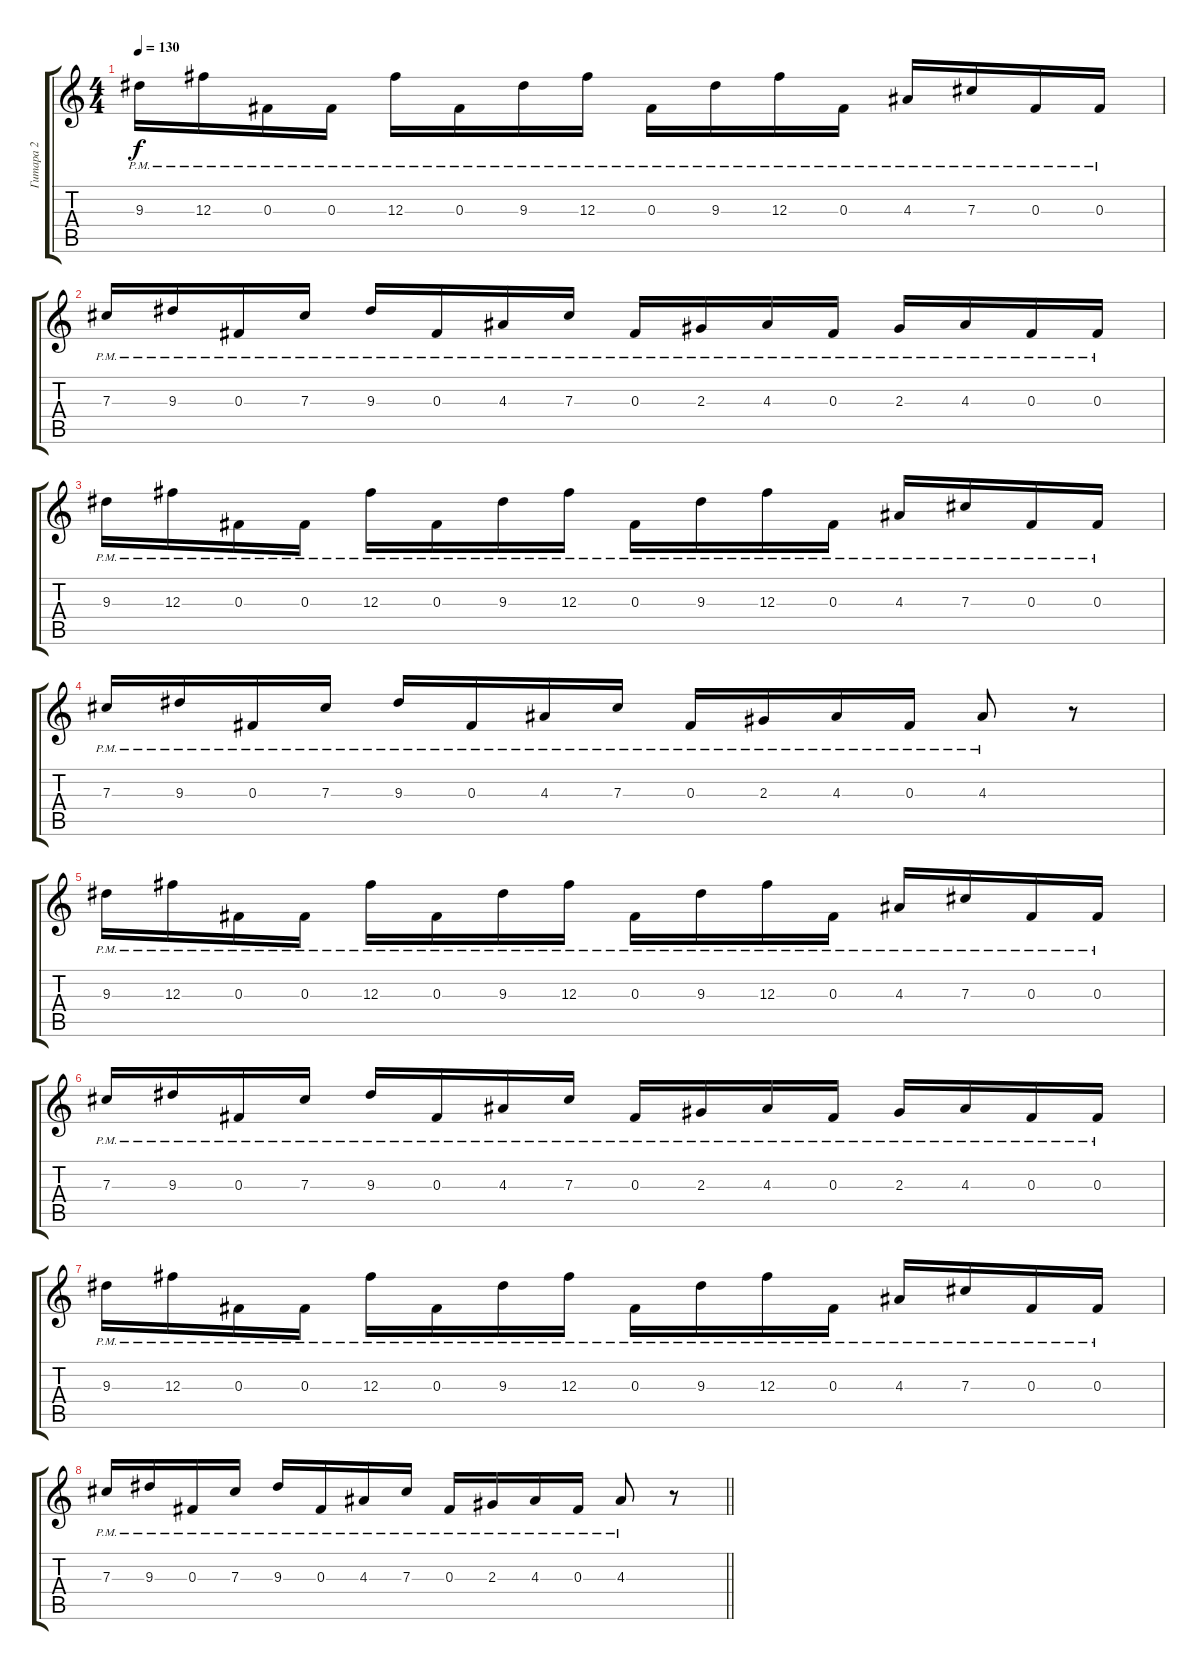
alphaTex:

\track ("Гитара 2" "Гитара 2") {instrument distortionguitar}
\staff {score tabs}
\tuning (Eb4 Bb3 Gb3 Db3 Ab2 Eb2) {hide}
\ts (4 4)
\tempo 130
\clef g2
\ks c
9.3{pm}.16{dy f} 12.3{pm}.16 0.3{pm}.16 0.3{pm}.16 12.3{pm}.16 0.3{pm}.16 9.3{pm}.16 12.3{pm}.16 0.3{pm}.16 9.3{pm}.16 12.3{pm}.16 0.3{pm}.16 4.3{pm}.16 7.3{pm}.16 0.3{pm}.16 0.3{pm}.16 |
7.3{pm}.16 9.3{pm}.16 0.3{pm}.16 7.3{pm}.16 9.3{pm}.16 0.3{pm}.16 4.3{pm}.16 7.3{pm}.16 0.3{pm}.16 2.3{pm}.16 4.3{pm}.16 0.3{pm}.16 2.3{pm}.16 4.3{pm}.16 0.3{pm}.16 0.3{pm}.16 |
9.3{pm}.16 12.3{pm}.16 0.3{pm}.16 0.3{pm}.16 12.3{pm}.16 0.3{pm}.16 9.3{pm}.16 12.3{pm}.16 0.3{pm}.16 9.3{pm}.16 12.3{pm}.16 0.3{pm}.16 4.3{pm}.16 7.3{pm}.16 0.3{pm}.16 0.3{pm}.16 |
7.3{pm}.16 9.3{pm}.16 0.3{pm}.16 7.3{pm}.16 9.3{pm}.16 0.3{pm}.16 4.3{pm}.16 7.3{pm}.16 0.3{pm}.16 2.3{pm}.16 4.3{pm}.16 0.3{pm}.16 4.3{pm}.8 r.8 |
9.3{pm}.16 12.3{pm}.16 0.3{pm}.16 0.3{pm}.16 12.3{pm}.16 0.3{pm}.16 9.3{pm}.16 12.3{pm}.16 0.3{pm}.16 9.3{pm}.16 12.3{pm}.16 0.3{pm}.16 4.3{pm}.16 7.3{pm}.16 0.3{pm}.16 0.3{pm}.16 |
7.3{pm}.16 9.3{pm}.16 0.3{pm}.16 7.3{pm}.16 9.3{pm}.16 0.3{pm}.16 4.3{pm}.16 7.3{pm}.16 0.3{pm}.16 2.3{pm}.16 4.3{pm}.16 0.3{pm}.16 2.3{pm}.16 4.3{pm}.16 0.3{pm}.16 0.3{pm}.16 |
9.3{pm}.16 12.3{pm}.16 0.3{pm}.16 0.3{pm}.16 12.3{pm}.16 0.3{pm}.16 9.3{pm}.16 12.3{pm}.16 0.3{pm}.16 9.3{pm}.16 12.3{pm}.16 0.3{pm}.16 4.3{pm}.16 7.3{pm}.16 0.3{pm}.16 0.3{pm}.16 |
\barLineRight lightlight
7.3{pm}.16 9.3{pm}.16 0.3{pm}.16 7.3{pm}.16 9.3{pm}.16 0.3{pm}.16 4.3{pm}.16 7.3{pm}.16 0.3{pm}.16 2.3{pm}.16 4.3{pm}.16 0.3{pm}.16 4.3{pm}.8 r.8
